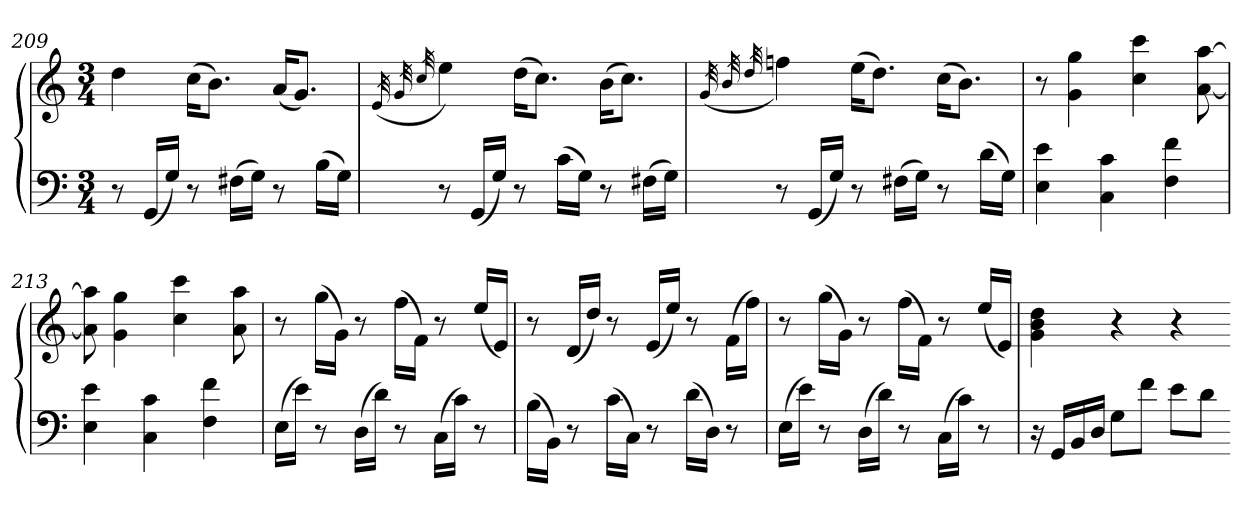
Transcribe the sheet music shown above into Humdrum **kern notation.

**kern	**kern
*part1	*part1
*staff2	*staff1
*clefF4	*clefG2
*k[]	*k[]
*C:	*C:
*M3/4	*M3/4
=209	=209
8r	4dd
(16GGLL	.
16GJJ)	.
8r	(16ccKL
.	8.bJ)
(16F#XLL	.
16GJJ)	.
8r	(16aKL
.	8.gJ)
(16BLL	.
16GJJ)	.
=210	=210
.	(32qe
.	32qg
.	32qcc
8r	4ee)
(16GGLL	.
16GJJ)	.
8r	(16ddKL
.	8.ccJ)
(16cLL	.
16GJJ)	.
8r	(16bKL
.	8.ccJ)
(16F#XLL	.
16GJJ)	.
=211	=211
.	(32qg
.	32qb
.	32qdd
8r	4ffn)
(16GGLL	.
16GJJ)	.
8r	(16eeKL
.	8.ddJ)
(16F#XLL	.
16GJJ)	.
8r	(16ccKL
.	8.bJ)
(16dLL	.
16GJJ)	.
=212	=212
4E 4e	8r
.	4g 4gg
4C 4c	.
.	4cc 4ccc
4F 4f	.
.	[8a [8aa
=213	=213
4E 4e	8a] 8aa]
.	4g 4gg
4C 4c	.
.	4cc 4ccc
4F 4f	.
.	8a 8aa
=214	=214
(16ELL	8r
16eJJ)	.
8r	(16ggLL
.	16gJJ)
(16DLL	8r
16dJJ)	.
8r	(16ffLL
.	16fJJ)
(16CLL	8r
16cJJ)	.
8r	(16eeLL
.	16eJJ)
=215	=215
(16BLL	8r
16BBJJ)	.
8r	(16dLL
.	16ddJJ)
(16cLL	8r
16CJJ)	.
8r	(16eLL
.	16eeJJ)
(16dLL	8r
16DJJ)	.
8r	(16fLL
.	16ffJJ)
=216	=216
(16ELL	8r
16eJJ)	.
8r	(16ggLL
.	16gJJ)
(16DLL	8r
16dJJ)	.
8r	(16ffLL
.	16fJJ)
(16CLL	8r
16cJJ)	.
8r	(16eeLL
.	16eJJ)
=217	=217
16r	4g 4b 4dd
16GGLL	.
16BB	.
16DJJ	.
8GL	4r
8fJ	.
8eL	4r
8dJ	.
=-	=-
*-	*-
